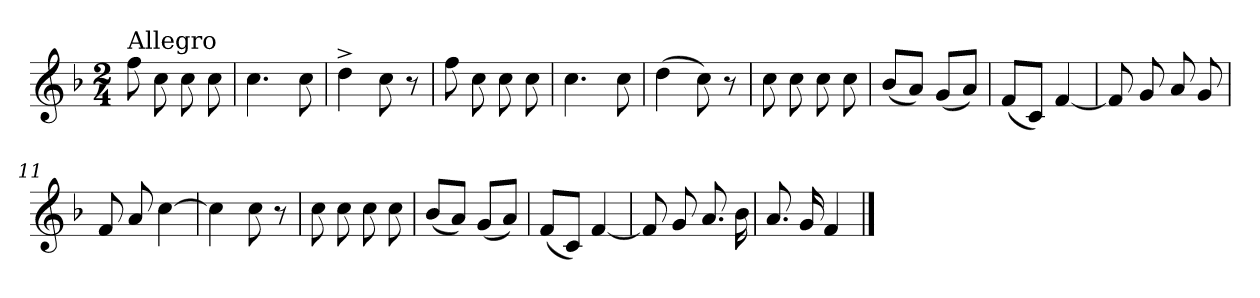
**kern
*part1
*staff1
*clefG2
*k[b-]
*F:
*M2/4
=1
!LO:TX:a:t=Allegro
8ff\
8cc\
8cc\
8cc\
=2
4.cc\
8cc\
=3
4dd^>\
8cc\
8r
=4
8ff\
8cc\
8cc\
8cc\
=5
4.cc\
8cc\
=6
(>4dd\
8cc\)
8r
=7
8cc\
8cc\
8cc\
8cc\
=8
(<8b-/L
8a/J)
(<8g/L
8a/J)
=9
(<8f/L
8c/J)
[4f/
!!LO:LB:g=z
=10
8f/]
8g/
8a/
8g/
=11
8f/
8a/
[4cc\
=12
4cc\]
8cc\
8r
=13
8cc\
8cc\
8cc\
8cc\
=14
(<8b-/L
8a/J)
(<8g/L
8a/J)
=15
(<8f/L
8c/J)
[4f/
=16
8f/]
8g/
8.a/
16b-\
=17
8.a/
16g/
4f/
==
*-
